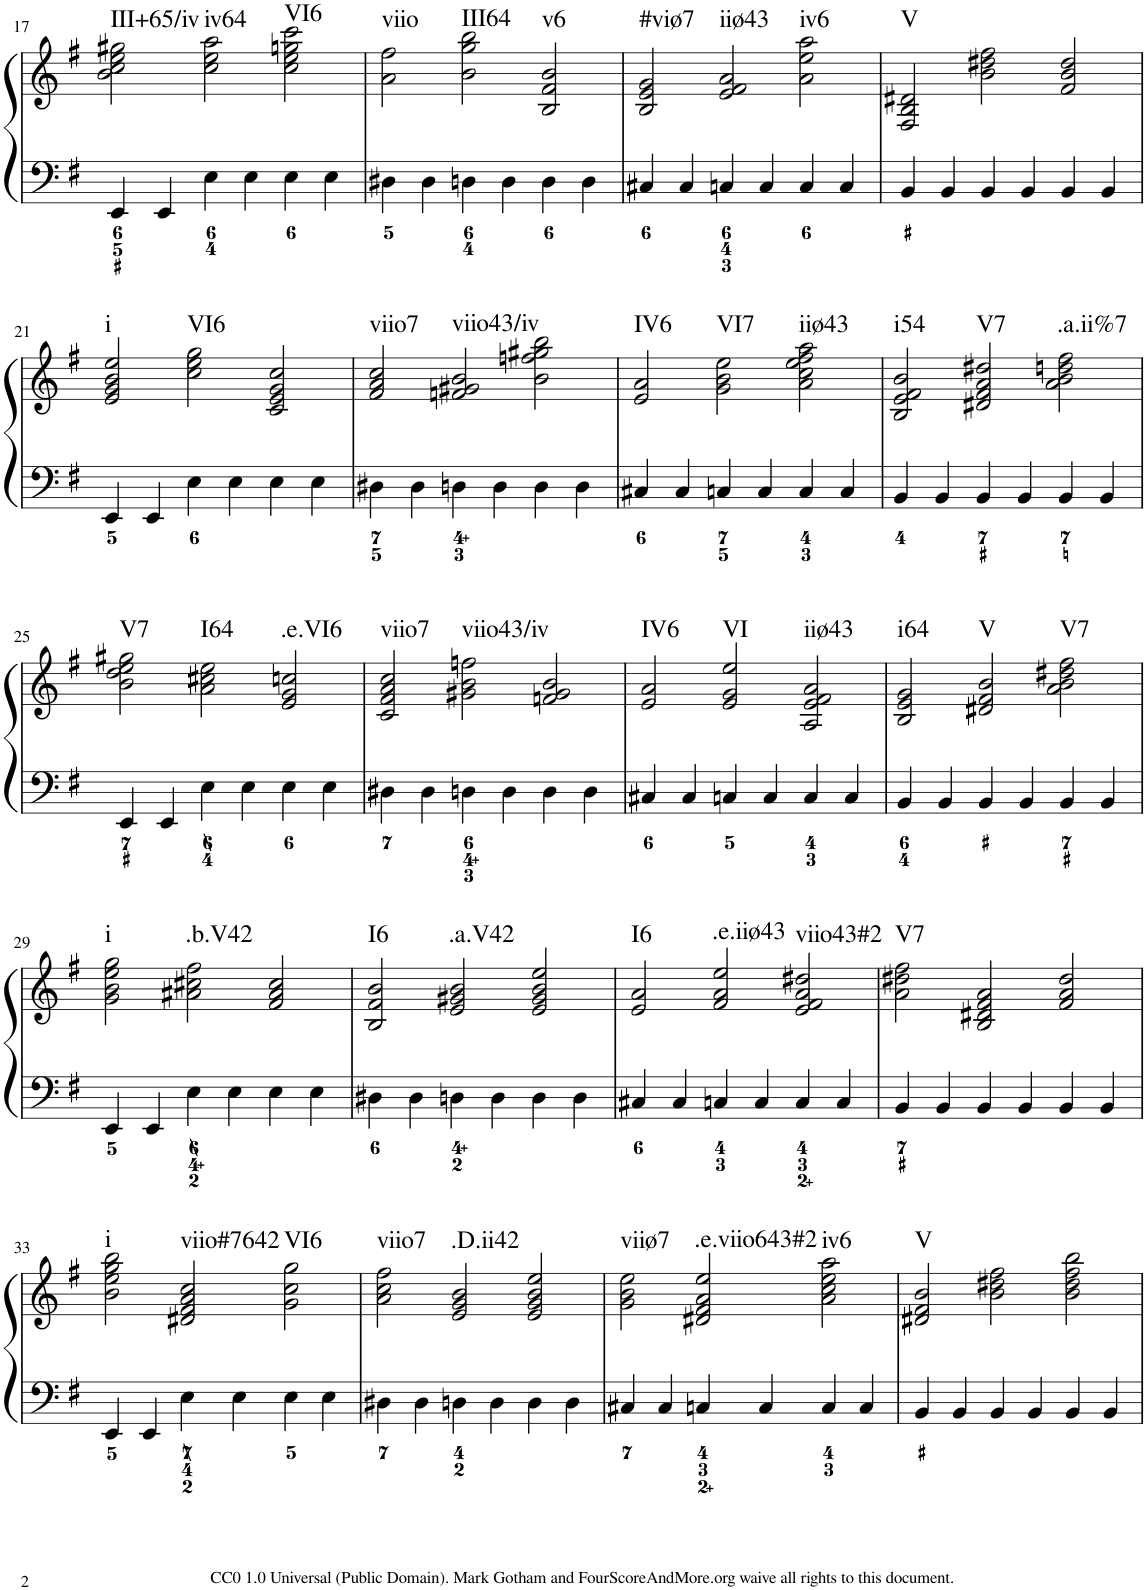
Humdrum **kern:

**kern	**kern	**harte
*part1	*part1	*part1
*staff2	*staff1	*
*I"Reduction	*	*
!!LO:PB:g=z
*clefF4	*clefG2	*
*k[f#]	*k[f#]	*
*M3/2	*M3/2	*
=17	=17	=17
!	!	!LO:H:kt=III+65/iv
4EE/	2b\ 2cc\ 2ee\ 2gg#X\	N
4EE/	.	.
!	!	!LO:H:kt=iv64
4E\	2cc\ 2ee\ 2aa\	N
4E\	.	.
!	!	!LO:H:kt=VI6
4E\	2cc\ 2ee\ 2ggn\ 2ccc\	N
4E\	.	.
=18	=18	=18
!	!	!LO:H:kt=viio
4D#X\	2a\ 2ff#\	N
4D#\	.	.
!	!	!LO:H:kt=III64
4Dn\	2b\ 2gg\ 2bb\	N
4D\	.	.
!	!	!LO:H:kt=v6
4D\	2B/ 2f#/ 2b/	N
4D\	.	.
=19	=19	=19
!	!	!LO:H:kt=#viø7
4C#X/	2B/ 2e/ 2g/	N
4C#/	.	.
!	!	!LO:H:kt=iiø43
4Cn/	2e/ 2f#/ 2a/	N
4C/	.	.
!	!	!LO:H:kt=iv6
4C/	2a\ 2ee\ 2aa\	N
4C/	.	.
=20	=20	=20
!	!	!LO:H:kt=V
4BB/	2F#/ 2B/ 2d#X/	N
4BB/	.	.
4BB/	2b\ 2dd#X\ 2ff#\	.
4BB/	.	.
4BB/	2f#/ 2b/ 2dd#/	.
4BB/	.	.
!!LO:LB:g=z
=21	=21	=21
!	!	!LO:H:kt=i
4EE/	2e/ 2g/ 2b/ 2ee/	N
4EE/	.	.
!	!	!LO:H:kt=VI6
4E\	2cc\ 2ee\ 2gg\	N
4E\	.	.
4E\	2c/ 2e/ 2g/ 2cc/	.
4E\	.	.
=22	=22	=22
!	!	!LO:H:kt=viio7
4D#X\	2f#/ 2a/ 2cc/	N
4D#\	.	.
!	!	!LO:H:kt=viio43/iv
4Dn\	2fn/ 2g#X/ 2b/	N
4D\	.	.
4D\	2b\ 2ffn\ 2gg#X\ 2bb\	.
4D\	.	.
=23	=23	=23
!	!	!LO:H:kt=IV6
4C#X/	2e/ 2a/	N
4C#/	.	.
!	!	!LO:H:kt=VI7
4Cn/	2g\ 2b\ 2ee\	N
4C/	.	.
!	!	!LO:H:kt=iiø43
4C/	2a\ 2cc\ 2ee\ 2ff#\ 2aa\	N
4C/	.	.
=24	=24	=24
!	!	!LO:H:kt=i54
4BB/	2B/ 2e/ 2f#/ 2b/	N
4BB/	.	.
!	!	!LO:H:kt=V7
4BB/	2d#X/ 2f#/ 2a/ 2dd#X/	N
4BB/	.	.
!	!	!LO:H:kt=.a.ii%7
4BB/	2a\ 2b\ 2ddn\ 2ff#\	N
4BB/	.	.
!!LO:LB:g=z
=25	=25	=25
!	!	!LO:H:kt=V7
4EE/	2b\ 2dd\ 2ee\ 2gg#X\	N
4EE/	.	.
!	!	!LO:H:kt=I64
4E\	2a\ 2cc#X\ 2ee\	N
4E\	.	.
!	!	!LO:H:kt=.e.VI6
4E\	2e/ 2g/ 2ccn/	N
4E\	.	.
=26	=26	=26
!	!	!LO:H:kt=viio7
4D#X\	2c/ 2f#/ 2a/ 2cc/	N
4D#\	.	.
!	!	!LO:H:kt=viio43/iv
4Dn\	2g#X\ 2b\ 2ffn\	N
4D\	.	.
4D\	2fn/ 2g#/ 2b/	.
4D\	.	.
=27	=27	=27
!	!	!LO:H:kt=IV6
4C#X/	2e/ 2a/	N
4C#/	.	.
!	!	!LO:H:kt=VI
4Cn/	2e/ 2g/ 2ee/	N
4C/	.	.
!	!	!LO:H:kt=iiø43
4C/	2A/ 2e/ 2f#/ 2a/	N
4C/	.	.
=28	=28	=28
!	!	!LO:H:kt=i64
4BB/	2B/ 2e/ 2g/	N
4BB/	.	.
!	!	!LO:H:kt=V
4BB/	2d#X/ 2f#/ 2b/	N
4BB/	.	.
!	!	!LO:H:kt=V7
4BB/	2a\ 2b\ 2dd#X\ 2ff#\	N
4BB/	.	.
!!LO:LB:g=z
=29	=29	=29
!	!	!LO:H:kt=i
4EE/	2g\ 2b\ 2ee\ 2gg\	N
4EE/	.	.
!	!	!LO:H:kt=.b.V42
4E\	2a#X\ 2cc#X\ 2ff#\	N
4E\	.	.
4E\	2f#/ 2a#/ 2cc#/	.
4E\	.	.
=30	=30	=30
!	!	!LO:H:kt=I6
4D#X\	2B/ 2f#/ 2b/	N
4D#\	.	.
!	!	!LO:H:kt=.a.V42
4Dn\	2e/ 2g#X/ 2b/	N
4D\	.	.
4D\	2e/ 2g#/ 2b/ 2ee/	.
4D\	.	.
=31	=31	=31
!	!	!LO:H:kt=I6
4C#X/	2e/ 2a/	N
4C#/	.	.
!	!	!LO:H:kt=.e.iiø43
4Cn/	2f#/ 2a/ 2ee/	N
4C/	.	.
!	!	!LO:H:kt=viio43#2
4C/	2e/ 2f#/ 2a/ 2dd#X/	N
4C/	.	.
=32	=32	=32
!	!	!LO:H:kt=V7
4BB/	2a\ 2dd#X\ 2ff#\	N
4BB/	.	.
4BB/	2B/ 2d#X/ 2f#/ 2a/	.
4BB/	.	.
4BB/	2f#/ 2a/ 2dd#/	.
4BB/	.	.
!!LO:LB:g=z
=33	=33	=33
!	!	!LO:H:kt=i
4EE/	2b\ 2ee\ 2gg\ 2bb\	N
4EE/	.	.
!	!	!LO:H:kt=viio#7642
4E\	2d#X/ 2f#/ 2a/ 2cc/	N
4E\	.	.
!	!	!LO:H:kt=VI6
4E\	2g\ 2cc\ 2gg\	N
4E\	.	.
=34	=34	=34
!	!	!LO:H:kt=viio7
4D#X\	2a\ 2cc\ 2ff#\	N
4D#\	.	.
!	!	!LO:H:kt=.D.ii42
4Dn\	2e/ 2g/ 2b/	N
4D\	.	.
4D\	2e/ 2g/ 2b/ 2ee/	.
4D\	.	.
=35	=35	=35
!	!	!LO:H:kt=viiø7
4C#X/	2g\ 2b\ 2ee\	N
4C#/	.	.
!	!	!LO:H:kt=.e.viio643#2
4Cn/	2d#X/ 2f#/ 2a/ 2ee/	N
4C/	.	.
!	!	!LO:H:kt=iv6
4C/	2a\ 2cc\ 2ee\ 2aa\	N
4C/	.	.
=36	=36	=36
!	!	!LO:H:kt=V
4BB/	2d#X/ 2f#/ 2b/	N
4BB/	.	.
4BB/	2b\ 2dd#X\ 2ff#\	.
4BB/	.	.
4BB/	2b\ 2dd#\ 2ff#\ 2bb\	.
4BB/	.	.
=	=	=
*-	*-	*-
